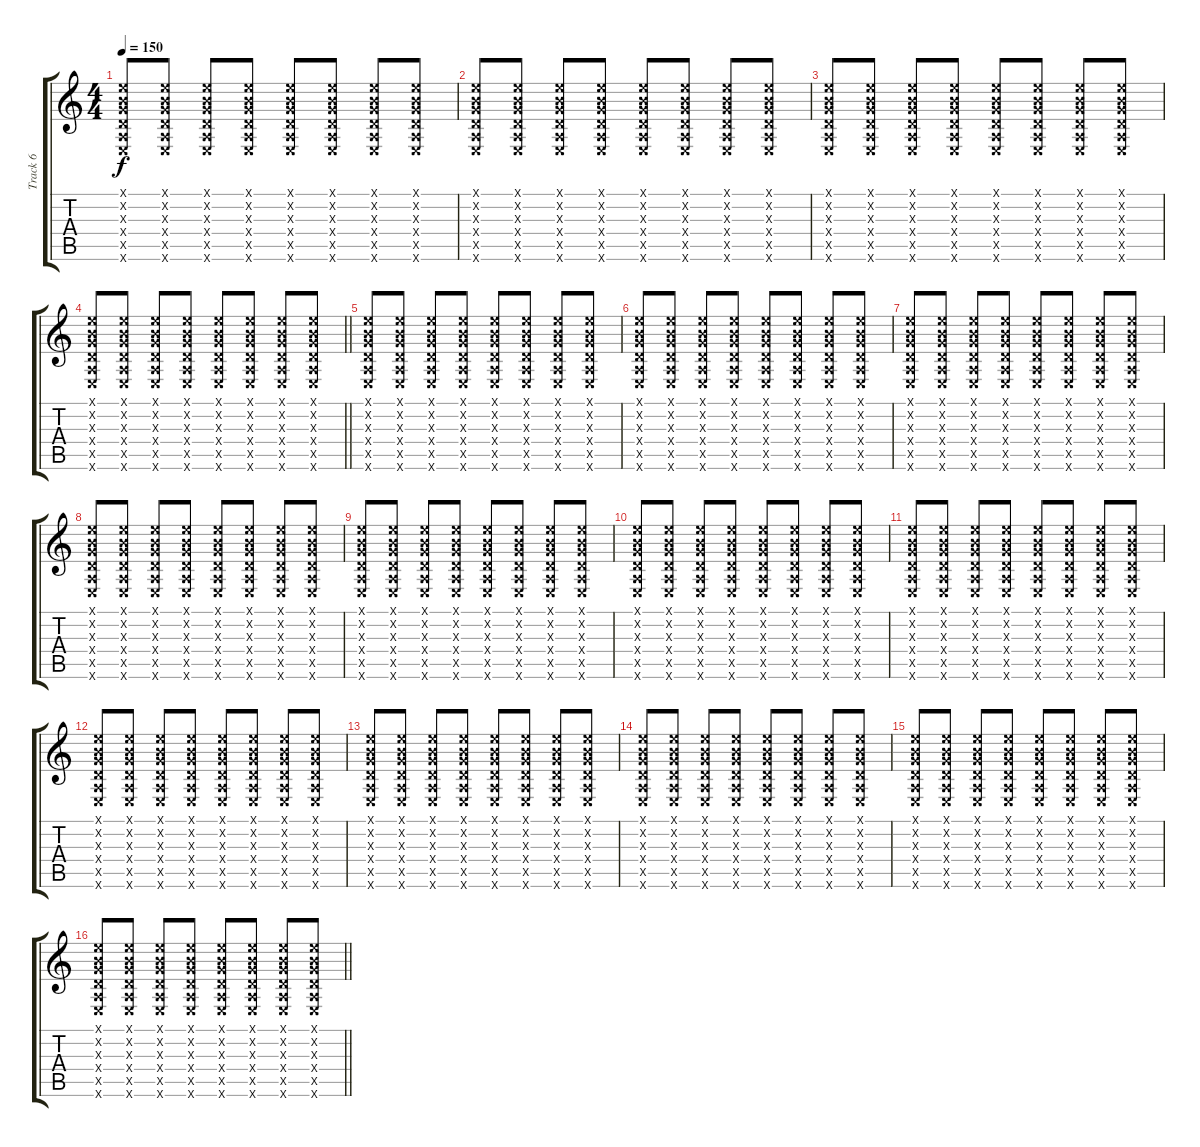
\track ("Track 6" "Track 6") {instrument acousticguitarsteel}
\staff {score tabs}
\tuning (E4 B3 G3 D3 A2 E2) {hide}
\ts (4 4)
\tempo 150
\clef g2
\ks c
(0.1{x} 0.2{x} 0.3{x} 0.4{x} 0.5{x} 0.6{x}).8{dy f} (0.1{x} 0.2{x} 0.3{x} 0.4{x} 0.5{x} 0.6{x}).8 (0.1{x} 0.2{x} 0.3{x} 0.4{x} 0.5{x} 0.6{x}).8 (0.1{x} 0.2{x} 0.3{x} 0.4{x} 0.5{x} 0.6{x}).8 (0.1{x} 0.2{x} 0.3{x} 0.4{x} 0.5{x} 0.6{x}).8 (0.1{x} 0.2{x} 0.3{x} 0.4{x} 0.5{x} 0.6{x}).8 (0.1{x} 0.2{x} 0.3{x} 0.4{x} 0.5{x} 0.6{x}).8 (0.1{x} 0.2{x} 0.3{x} 0.4{x} 0.5{x} 0.6{x}).8 |
(0.1{x} 0.2{x} 0.3{x} 0.4{x} 0.5{x} 0.6{x}).8 (0.1{x} 0.2{x} 0.3{x} 0.4{x} 0.5{x} 0.6{x}).8 (0.1{x} 0.2{x} 0.3{x} 0.4{x} 0.5{x} 0.6{x}).8 (0.1{x} 0.2{x} 0.3{x} 0.4{x} 0.5{x} 0.6{x}).8 (0.1{x} 0.2{x} 0.3{x} 0.4{x} 0.5{x} 0.6{x}).8 (0.1{x} 0.2{x} 0.3{x} 0.4{x} 0.5{x} 0.6{x}).8 (0.1{x} 0.2{x} 0.3{x} 0.4{x} 0.5{x} 0.6{x}).8 (0.1{x} 0.2{x} 0.3{x} 0.4{x} 0.5{x} 0.6{x}).8 |
(0.1{x} 0.2{x} 0.3{x} 0.4{x} 0.5{x} 0.6{x}).8 (0.1{x} 0.2{x} 0.3{x} 0.4{x} 0.5{x} 0.6{x}).8 (0.1{x} 0.2{x} 0.3{x} 0.4{x} 0.5{x} 0.6{x}).8 (0.1{x} 0.2{x} 0.3{x} 0.4{x} 0.5{x} 0.6{x}).8 (0.1{x} 0.2{x} 0.3{x} 0.4{x} 0.5{x} 0.6{x}).8 (0.1{x} 0.2{x} 0.3{x} 0.4{x} 0.5{x} 0.6{x}).8 (0.1{x} 0.2{x} 0.3{x} 0.4{x} 0.5{x} 0.6{x}).8 (0.1{x} 0.2{x} 0.3{x} 0.4{x} 0.5{x} 0.6{x}).8 |
\barLineRight lightlight
(0.1{x} 0.2{x} 0.3{x} 0.4{x} 0.5{x} 0.6{x}).8 (0.1{x} 0.2{x} 0.3{x} 0.4{x} 0.5{x} 0.6{x}).8 (0.1{x} 0.2{x} 0.3{x} 0.4{x} 0.5{x} 0.6{x}).8 (0.1{x} 0.2{x} 0.3{x} 0.4{x} 0.5{x} 0.6{x}).8 (0.1{x} 0.2{x} 0.3{x} 0.4{x} 0.5{x} 0.6{x}).8 (0.1{x} 0.2{x} 0.3{x} 0.4{x} 0.5{x} 0.6{x}).8 (0.1{x} 0.2{x} 0.3{x} 0.4{x} 0.5{x} 0.6{x}).8 (0.1{x} 0.2{x} 0.3{x} 0.4{x} 0.5{x} 0.6{x}).8 |
(0.1{x} 0.2{x} 0.3{x} 0.4{x} 0.5{x} 0.6{x}).8 (0.1{x} 0.2{x} 0.3{x} 0.4{x} 0.5{x} 0.6{x}).8 (0.1{x} 0.2{x} 0.3{x} 0.4{x} 0.5{x} 0.6{x}).8 (0.1{x} 0.2{x} 0.3{x} 0.4{x} 0.5{x} 0.6{x}).8 (0.1{x} 0.2{x} 0.3{x} 0.4{x} 0.5{x} 0.6{x}).8 (0.1{x} 0.2{x} 0.3{x} 0.4{x} 0.5{x} 0.6{x}).8 (0.1{x} 0.2{x} 0.3{x} 0.4{x} 0.5{x} 0.6{x}).8 (0.1{x} 0.2{x} 0.3{x} 0.4{x} 0.5{x} 0.6{x}).8 |
(0.1{x} 0.2{x} 0.3{x} 0.4{x} 0.5{x} 0.6{x}).8 (0.1{x} 0.2{x} 0.3{x} 0.4{x} 0.5{x} 0.6{x}).8 (0.1{x} 0.2{x} 0.3{x} 0.4{x} 0.5{x} 0.6{x}).8 (0.1{x} 0.2{x} 0.3{x} 0.4{x} 0.5{x} 0.6{x}).8 (0.1{x} 0.2{x} 0.3{x} 0.4{x} 0.5{x} 0.6{x}).8 (0.1{x} 0.2{x} 0.3{x} 0.4{x} 0.5{x} 0.6{x}).8 (0.1{x} 0.2{x} 0.3{x} 0.4{x} 0.5{x} 0.6{x}).8 (0.1{x} 0.2{x} 0.3{x} 0.4{x} 0.5{x} 0.6{x}).8 |
(0.1{x} 0.2{x} 0.3{x} 0.4{x} 0.5{x} 0.6{x}).8 (0.1{x} 0.2{x} 0.3{x} 0.4{x} 0.5{x} 0.6{x}).8 (0.1{x} 0.2{x} 0.3{x} 0.4{x} 0.5{x} 0.6{x}).8 (0.1{x} 0.2{x} 0.3{x} 0.4{x} 0.5{x} 0.6{x}).8 (0.1{x} 0.2{x} 0.3{x} 0.4{x} 0.5{x} 0.6{x}).8 (0.1{x} 0.2{x} 0.3{x} 0.4{x} 0.5{x} 0.6{x}).8 (0.1{x} 0.2{x} 0.3{x} 0.4{x} 0.5{x} 0.6{x}).8 (0.1{x} 0.2{x} 0.3{x} 0.4{x} 0.5{x} 0.6{x}).8 |
(0.1{x} 0.2{x} 0.3{x} 0.4{x} 0.5{x} 0.6{x}).8 (0.1{x} 0.2{x} 0.3{x} 0.4{x} 0.5{x} 0.6{x}).8 (0.1{x} 0.2{x} 0.3{x} 0.4{x} 0.5{x} 0.6{x}).8 (0.1{x} 0.2{x} 0.3{x} 0.4{x} 0.5{x} 0.6{x}).8 (0.1{x} 0.2{x} 0.3{x} 0.4{x} 0.5{x} 0.6{x}).8 (0.1{x} 0.2{x} 0.3{x} 0.4{x} 0.5{x} 0.6{x}).8 (0.1{x} 0.2{x} 0.3{x} 0.4{x} 0.5{x} 0.6{x}).8 (0.1{x} 0.2{x} 0.3{x} 0.4{x} 0.5{x} 0.6{x}).8 |
(0.1{x} 0.2{x} 0.3{x} 0.4{x} 0.5{x} 0.6{x}).8 (0.1{x} 0.2{x} 0.3{x} 0.4{x} 0.5{x} 0.6{x}).8 (0.1{x} 0.2{x} 0.3{x} 0.4{x} 0.5{x} 0.6{x}).8 (0.1{x} 0.2{x} 0.3{x} 0.4{x} 0.5{x} 0.6{x}).8 (0.1{x} 0.2{x} 0.3{x} 0.4{x} 0.5{x} 0.6{x}).8 (0.1{x} 0.2{x} 0.3{x} 0.4{x} 0.5{x} 0.6{x}).8 (0.1{x} 0.2{x} 0.3{x} 0.4{x} 0.5{x} 0.6{x}).8 (0.1{x} 0.2{x} 0.3{x} 0.4{x} 0.5{x} 0.6{x}).8 |
(0.1{x} 0.2{x} 0.3{x} 0.4{x} 0.5{x} 0.6{x}).8 (0.1{x} 0.2{x} 0.3{x} 0.4{x} 0.5{x} 0.6{x}).8 (0.1{x} 0.2{x} 0.3{x} 0.4{x} 0.5{x} 0.6{x}).8 (0.1{x} 0.2{x} 0.3{x} 0.4{x} 0.5{x} 0.6{x}).8 (0.1{x} 0.2{x} 0.3{x} 0.4{x} 0.5{x} 0.6{x}).8 (0.1{x} 0.2{x} 0.3{x} 0.4{x} 0.5{x} 0.6{x}).8 (0.1{x} 0.2{x} 0.3{x} 0.4{x} 0.5{x} 0.6{x}).8 (0.1{x} 0.2{x} 0.3{x} 0.4{x} 0.5{x} 0.6{x}).8 |
(0.1{x} 0.2{x} 0.3{x} 0.4{x} 0.5{x} 0.6{x}).8 (0.1{x} 0.2{x} 0.3{x} 0.4{x} 0.5{x} 0.6{x}).8 (0.1{x} 0.2{x} 0.3{x} 0.4{x} 0.5{x} 0.6{x}).8 (0.1{x} 0.2{x} 0.3{x} 0.4{x} 0.5{x} 0.6{x}).8 (0.1{x} 0.2{x} 0.3{x} 0.4{x} 0.5{x} 0.6{x}).8 (0.1{x} 0.2{x} 0.3{x} 0.4{x} 0.5{x} 0.6{x}).8 (0.1{x} 0.2{x} 0.3{x} 0.4{x} 0.5{x} 0.6{x}).8 (0.1{x} 0.2{x} 0.3{x} 0.4{x} 0.5{x} 0.6{x}).8 |
(0.1{x} 0.2{x} 0.3{x} 0.4{x} 0.5{x} 0.6{x}).8 (0.1{x} 0.2{x} 0.3{x} 0.4{x} 0.5{x} 0.6{x}).8 (0.1{x} 0.2{x} 0.3{x} 0.4{x} 0.5{x} 0.6{x}).8 (0.1{x} 0.2{x} 0.3{x} 0.4{x} 0.5{x} 0.6{x}).8 (0.1{x} 0.2{x} 0.3{x} 0.4{x} 0.5{x} 0.6{x}).8 (0.1{x} 0.2{x} 0.3{x} 0.4{x} 0.5{x} 0.6{x}).8 (0.1{x} 0.2{x} 0.3{x} 0.4{x} 0.5{x} 0.6{x}).8 (0.1{x} 0.2{x} 0.3{x} 0.4{x} 0.5{x} 0.6{x}).8 |
(0.1{x} 0.2{x} 0.3{x} 0.4{x} 0.5{x} 0.6{x}).8 (0.1{x} 0.2{x} 0.3{x} 0.4{x} 0.5{x} 0.6{x}).8 (0.1{x} 0.2{x} 0.3{x} 0.4{x} 0.5{x} 0.6{x}).8 (0.1{x} 0.2{x} 0.3{x} 0.4{x} 0.5{x} 0.6{x}).8 (0.1{x} 0.2{x} 0.3{x} 0.4{x} 0.5{x} 0.6{x}).8 (0.1{x} 0.2{x} 0.3{x} 0.4{x} 0.5{x} 0.6{x}).8 (0.1{x} 0.2{x} 0.3{x} 0.4{x} 0.5{x} 0.6{x}).8 (0.1{x} 0.2{x} 0.3{x} 0.4{x} 0.5{x} 0.6{x}).8 |
(0.1{x} 0.2{x} 0.3{x} 0.4{x} 0.5{x} 0.6{x}).8 (0.1{x} 0.2{x} 0.3{x} 0.4{x} 0.5{x} 0.6{x}).8 (0.1{x} 0.2{x} 0.3{x} 0.4{x} 0.5{x} 0.6{x}).8 (0.1{x} 0.2{x} 0.3{x} 0.4{x} 0.5{x} 0.6{x}).8 (0.1{x} 0.2{x} 0.3{x} 0.4{x} 0.5{x} 0.6{x}).8 (0.1{x} 0.2{x} 0.3{x} 0.4{x} 0.5{x} 0.6{x}).8 (0.1{x} 0.2{x} 0.3{x} 0.4{x} 0.5{x} 0.6{x}).8 (0.1{x} 0.2{x} 0.3{x} 0.4{x} 0.5{x} 0.6{x}).8 |
(0.1{x} 0.2{x} 0.3{x} 0.4{x} 0.5{x} 0.6{x}).8 (0.1{x} 0.2{x} 0.3{x} 0.4{x} 0.5{x} 0.6{x}).8 (0.1{x} 0.2{x} 0.3{x} 0.4{x} 0.5{x} 0.6{x}).8 (0.1{x} 0.2{x} 0.3{x} 0.4{x} 0.5{x} 0.6{x}).8 (0.1{x} 0.2{x} 0.3{x} 0.4{x} 0.5{x} 0.6{x}).8 (0.1{x} 0.2{x} 0.3{x} 0.4{x} 0.5{x} 0.6{x}).8 (0.1{x} 0.2{x} 0.3{x} 0.4{x} 0.5{x} 0.6{x}).8 (0.1{x} 0.2{x} 0.3{x} 0.4{x} 0.5{x} 0.6{x}).8 |
\barLineRight lightlight
(0.1{x} 0.2{x} 0.3{x} 0.4{x} 0.5{x} 0.6{x}).8 (0.1{x} 0.2{x} 0.3{x} 0.4{x} 0.5{x} 0.6{x}).8 (0.1{x} 0.2{x} 0.3{x} 0.4{x} 0.5{x} 0.6{x}).8 (0.1{x} 0.2{x} 0.3{x} 0.4{x} 0.5{x} 0.6{x}).8 (0.1{x} 0.2{x} 0.3{x} 0.4{x} 0.5{x} 0.6{x}).8 (0.1{x} 0.2{x} 0.3{x} 0.4{x} 0.5{x} 0.6{x}).8 (0.1{x} 0.2{x} 0.3{x} 0.4{x} 0.5{x} 0.6{x}).8 (0.1{x} 0.2{x} 0.3{x} 0.4{x} 0.5{x} 0.6{x}).8
